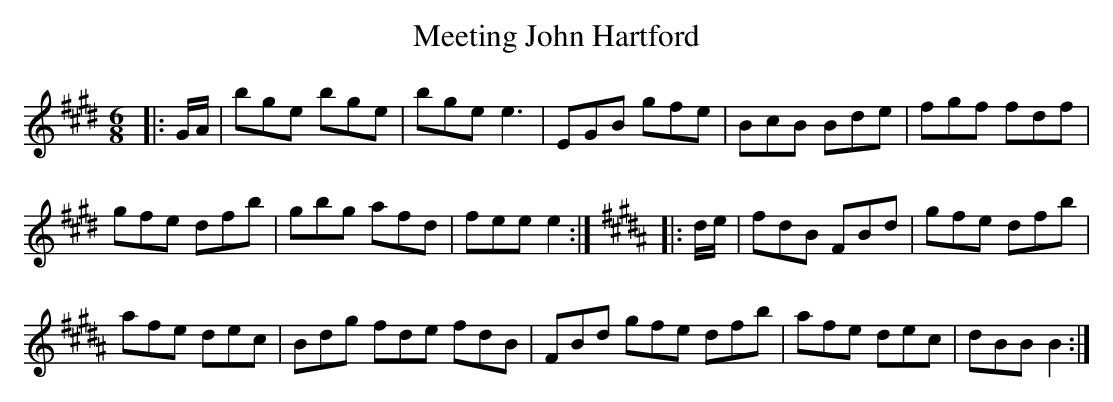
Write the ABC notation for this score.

X:1
T: Meeting John Hartford
M: 6/8
L: 1/8
K: Emaj
|:G/A/|bge bge|bge e3|EGB gfe|BcB Bde|fgf fdf|
gfe dfb|gbg afd|fee e2:|[K:B]|:d/e/|fdB FBd|gfe dfb|
afe dec|Bdg fde fdB|FBd gfe dfb|afe dec|dBB B2:|
